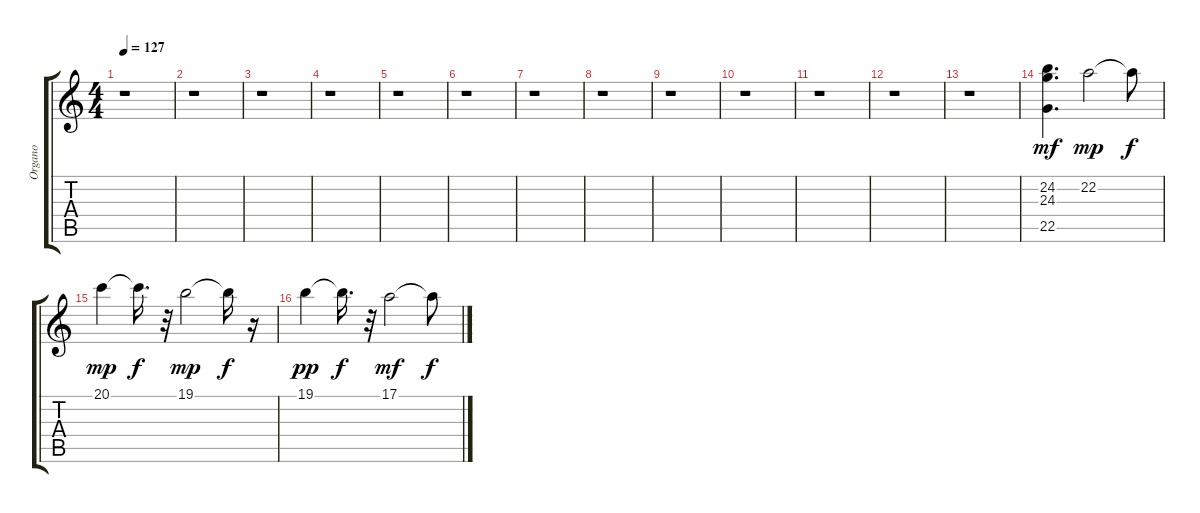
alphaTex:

\track ("Organo" "Organo") {instrument rockorgan}
\staff {score tabs}
\tuning (E4 B3 G3 D3 A2 E2) {hide}
\ts (4 4)
\tempo 127
\clef g2
\ks c
r.1{dy f} |
r.1 |
r.1 |
r.1 |
r.1 |
r.1 |
r.1 |
r.1 |
r.1 |
r.1 |
r.1 |
r.1 |
r.1 |
(24.2 24.3 22.5).4{d dy mf} 22.2.2{dy mp} 22.2{t}.8{dy f} |
20.1.4{dy mp} 20.1{t}.16{d dy f} r.32 19.1.2{dy mp} 19.1{t}.16{dy f} r.16 |
19.1.4{dy pp} 19.1{t}.16{d dy f} r.32 17.1.2{dy mf} 17.1{t}.8{dy f}
